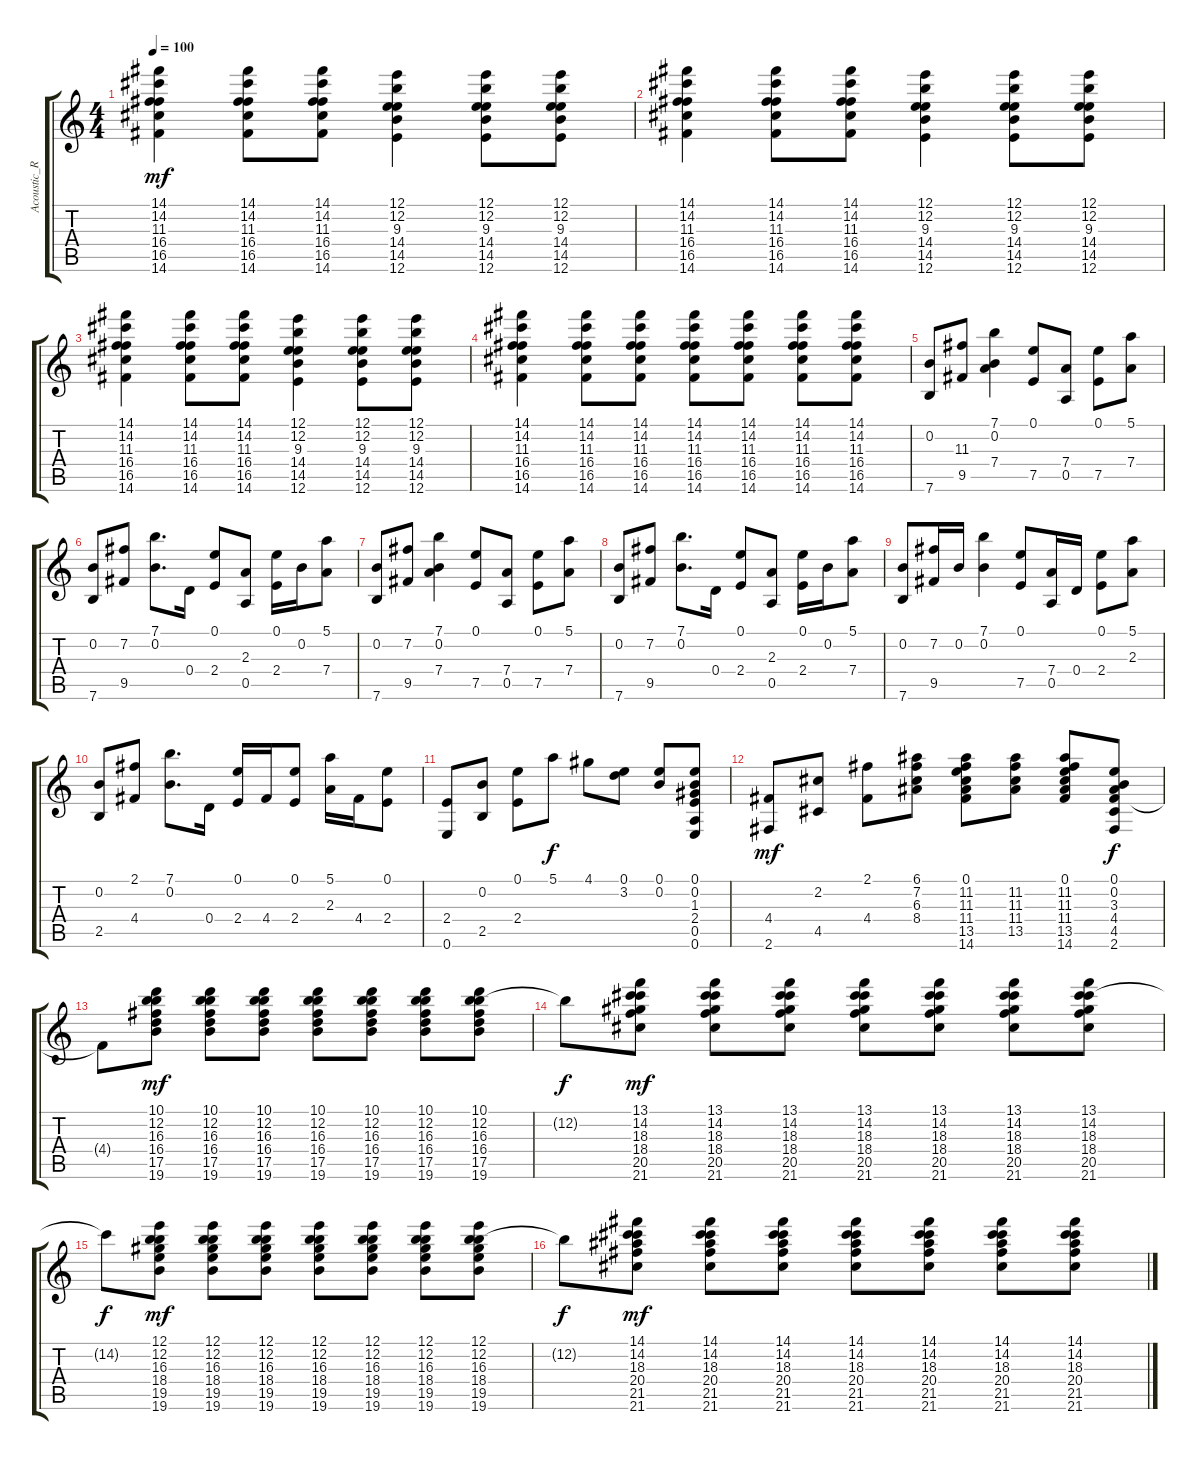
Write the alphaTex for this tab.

\track ("Acoustic_R" "Acoustic_R") {instrument acousticguitarsteel}
\staff {score tabs}
\tuning (E4 B3 G3 D3 A2 E2) {hide}
\ts (4 4)
\tempo 100
\clef g2
\ks c
(14.1 14.2 11.3 16.4 16.5 14.6).4{dy mf} (14.1 14.2 11.3 16.4 16.5 14.6).8 (14.1 14.2 11.3 16.4 16.5 14.6).8 (12.1 12.2 9.3 14.4 14.5 12.6).4 (12.1 12.2 9.3 14.4 14.5 12.6).8 (12.1 12.2 9.3 14.4 14.5 12.6).8 |
(14.1 14.2 11.3 16.4 16.5 14.6).4 (14.1 14.2 11.3 16.4 16.5 14.6).8 (14.1 14.2 11.3 16.4 16.5 14.6).8 (12.1 12.2 9.3 14.4 14.5 12.6).4 (12.1 12.2 9.3 14.4 14.5 12.6).8 (12.1 12.2 9.3 14.4 14.5 12.6).8 |
(14.1 14.2 11.3 16.4 16.5 14.6).4 (14.1 14.2 11.3 16.4 16.5 14.6).8 (14.1 14.2 11.3 16.4 16.5 14.6).8 (12.1 12.2 9.3 14.4 14.5 12.6).4 (12.1 12.2 9.3 14.4 14.5 12.6).8 (12.1 12.2 9.3 14.4 14.5 12.6).8 |
(14.1 14.2 11.3 16.4 16.5 14.6).4 (14.1 14.2 11.3 16.4 16.5 14.6).8 (14.1 14.2 11.3 16.4 16.5 14.6).8 (14.1 14.2 11.3 16.4 16.5 14.6).8 (14.1 14.2 11.3 16.4 16.5 14.6).8 (14.1 14.2 11.3 16.4 16.5 14.6).8 (14.1 14.2 11.3 16.4 16.5 14.6).8 |
(0.2 7.6).8 (11.3 9.5).8 (7.1 0.2 7.4).4 (0.1 7.5).8 (7.4 0.5).8 (0.1 7.5).8 (5.1 7.4).8 |
(0.2 7.6).8 (7.2 9.5).8 (7.1 0.2).8{d} 0.4.16 (0.1 2.4).8 (2.3 0.5).8 (0.1 2.4).16 0.2.16 (5.1 7.4).8 |
(0.2 7.6).8 (7.2 9.5).8 (7.1 0.2 7.4).4 (0.1 7.5).8 (7.4 0.5).8 (0.1 7.5).8 (5.1 7.4).8 |
(0.2 7.6).8 (7.2 9.5).8 (7.1 0.2).8{d} 0.4.16 (0.1 2.4).8 (2.3 0.5).8 (0.1 2.4).16 0.2.16 (5.1 7.4).8 |
(0.2 7.6).8 (7.2 9.5).16 0.2.16 (7.1 0.2).4 (0.1 7.5).8 (7.4 0.5).16 0.4.16 (0.1 2.4).8 (5.1 2.3).8 |
(0.2 2.5).8 (2.1 4.4).8 (7.1 0.2).8{d} 0.4.16 (0.1 2.4).16 4.4.16 (0.1 2.4).8 (5.1 2.3).16 4.4.16 (0.1 2.4).8 |
(2.4 0.6).8 (0.2 2.5).8 (0.1 2.4).8 5.1.8{dy f} 4.1.8 (0.1 3.2).8 (0.1 0.2).8 (0.1 0.2 1.3 2.4 0.5 0.6).8 |
(4.4 2.6).8{dy mf} (2.2 4.5).8 (2.1 4.4).8 (6.1 7.2 6.3 8.4).8 (0.1 11.2 11.3 11.4 13.5 14.6).8 (11.2 11.3 11.4 13.5).8 (0.1 11.2 11.3 11.4 13.5 14.6).8 (0.1 0.2 3.3 4.4 4.5 2.6).8{dy f} |
4.4{t}.8 (10.1 12.2 16.3 16.4 17.5 19.6).8{dy mf} (10.1 12.2 16.3 16.4 17.5 19.6).8 (10.1 12.2 16.3 16.4 17.5 19.6).8 (10.1 12.2 16.3 16.4 17.5 19.6).8 (10.1 12.2 16.3 16.4 17.5 19.6).8 (10.1 12.2 16.3 16.4 17.5 19.6).8 (10.1 12.2 16.3 16.4 17.5 19.6).8 |
12.2{t}.8{dy f} (13.1 14.2 18.3 18.4 20.5 21.6).8{dy mf} (13.1 14.2 18.3 18.4 20.5 21.6).8 (13.1 14.2 18.3 18.4 20.5 21.6).8 (13.1 14.2 18.3 18.4 20.5 21.6).8 (13.1 14.2 18.3 18.4 20.5 21.6).8 (13.1 14.2 18.3 18.4 20.5 21.6).8 (13.1 14.2 18.3 18.4 20.5 21.6).8 |
14.2{t}.8{dy f} (12.1 12.2 16.3 18.4 19.5 19.6).8{dy mf} (12.1 12.2 16.3 18.4 19.5 19.6).8 (12.1 12.2 16.3 18.4 19.5 19.6).8 (12.1 12.2 16.3 18.4 19.5 19.6).8 (12.1 12.2 16.3 18.4 19.5 19.6).8 (12.1 12.2 16.3 18.4 19.5 19.6).8 (12.1 12.2 16.3 18.4 19.5 19.6).8 |
12.2{t}.8{dy f} (14.1 14.2 18.3 20.4 21.5 21.6).8{dy mf} (14.1 14.2 18.3 20.4 21.5 21.6).8 (14.1 14.2 18.3 20.4 21.5 21.6).8 (14.1 14.2 18.3 20.4 21.5 21.6).8 (14.1 14.2 18.3 20.4 21.5 21.6).8 (14.1 14.2 18.3 20.4 21.5 21.6).8 (14.1 14.2 18.3 20.4 21.5 21.6).8
